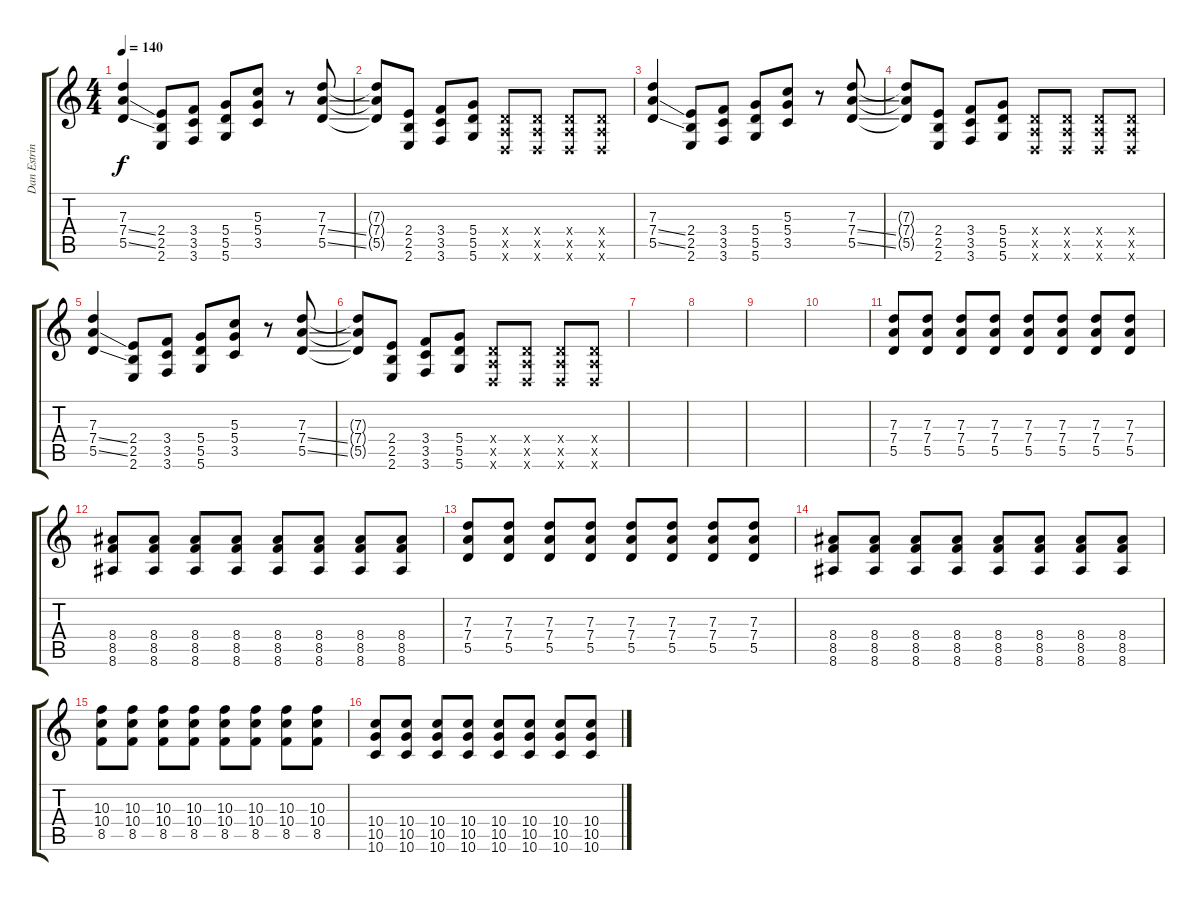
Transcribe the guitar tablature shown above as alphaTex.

\track ("Dan Estrin" "Dan Estrin") {instrument distortionguitar}
\staff {score tabs}
\tuning (E4 B3 G3 D3 A2 D2) {hide}
\ts (4 4)
\tempo 140
\clef g2
\ks c
(7.3 7.4{ss} 5.5{ss}).4{dy f} (2.4 2.5 2.6).8 (3.4 3.5 3.6).8 (5.4 5.5 5.6).8 (5.3 5.4 3.5).8 r.8 (7.3 7.4{ss} 5.5{ss}).8 |
(7.3{t} 7.4{t} 5.5{t}).8 (2.4 2.5 2.6).8 (3.4 3.5 3.6).8 (5.4 5.5 5.6).8 (0.4{x} 0.5{x} 0.6{x}).8 (0.4{x} 0.5{x} 0.6{x}).8 (0.4{x} 0.5{x} 0.6{x}).8 (0.4{x} 0.5{x} 0.6{x}).8 |
(7.3 7.4{ss} 5.5{ss}).4 (2.4 2.5 2.6).8 (3.4 3.5 3.6).8 (5.4 5.5 5.6).8 (5.3 5.4 3.5).8 r.8 (7.3 7.4{ss} 5.5{ss}).8 |
(7.3{t} 7.4{t} 5.5{t}).8 (2.4 2.5 2.6).8 (3.4 3.5 3.6).8 (5.4 5.5 5.6).8 (0.4{x} 0.5{x} 0.6{x}).8 (0.4{x} 0.5{x} 0.6{x}).8 (0.4{x} 0.5{x} 0.6{x}).8 (0.4{x} 0.5{x} 0.6{x}).8 |
(7.3 7.4{ss} 5.5{ss}).4 (2.4 2.5 2.6).8 (3.4 3.5 3.6).8 (5.4 5.5 5.6).8 (5.3 5.4 3.5).8 r.8 (7.3 7.4{ss} 5.5{ss}).8 |
(7.3{t} 7.4{t} 5.5{t}).8 (2.4 2.5 2.6).8 (3.4 3.5 3.6).8 (5.4 5.5 5.6).8 (0.4{x} 0.5{x} 0.6{x}).8 (0.4{x} 0.5{x} 0.6{x}).8 (0.4{x} 0.5{x} 0.6{x}).8 (0.4{x} 0.5{x} 0.6{x}).8 |
|
|
|
|
(7.3 7.4 5.5).8 (7.3 7.4 5.5).8 (7.3 7.4 5.5).8 (7.3 7.4 5.5).8 (7.3 7.4 5.5).8 (7.3 7.4 5.5).8 (7.3 7.4 5.5).8 (7.3 7.4 5.5).8 |
(8.4 8.5 8.6).8 (8.4 8.5 8.6).8 (8.4 8.5 8.6).8 (8.4 8.5 8.6).8 (8.4 8.5 8.6).8 (8.4 8.5 8.6).8 (8.4 8.5 8.6).8 (8.4 8.5 8.6).8 |
(7.3 7.4 5.5).8 (7.3 7.4 5.5).8 (7.3 7.4 5.5).8 (7.3 7.4 5.5).8 (7.3 7.4 5.5).8 (7.3 7.4 5.5).8 (7.3 7.4 5.5).8 (7.3 7.4 5.5).8 |
(8.4 8.5 8.6).8 (8.4 8.5 8.6).8 (8.4 8.5 8.6).8 (8.4 8.5 8.6).8 (8.4 8.5 8.6).8 (8.4 8.5 8.6).8 (8.4 8.5 8.6).8 (8.4 8.5 8.6).8 |
(10.3 10.4 8.5).8 (10.3 10.4 8.5).8 (10.3 10.4 8.5).8 (10.3 10.4 8.5).8 (10.3 10.4 8.5).8 (10.3 10.4 8.5).8 (10.3 10.4 8.5).8 (10.3 10.4 8.5).8 |
(10.4 10.5 10.6).8 (10.4 10.5 10.6).8 (10.4 10.5 10.6).8 (10.4 10.5 10.6).8 (10.4 10.5 10.6).8 (10.4 10.5 10.6).8 (10.4 10.5 10.6).8 (10.4 10.5 10.6).8
